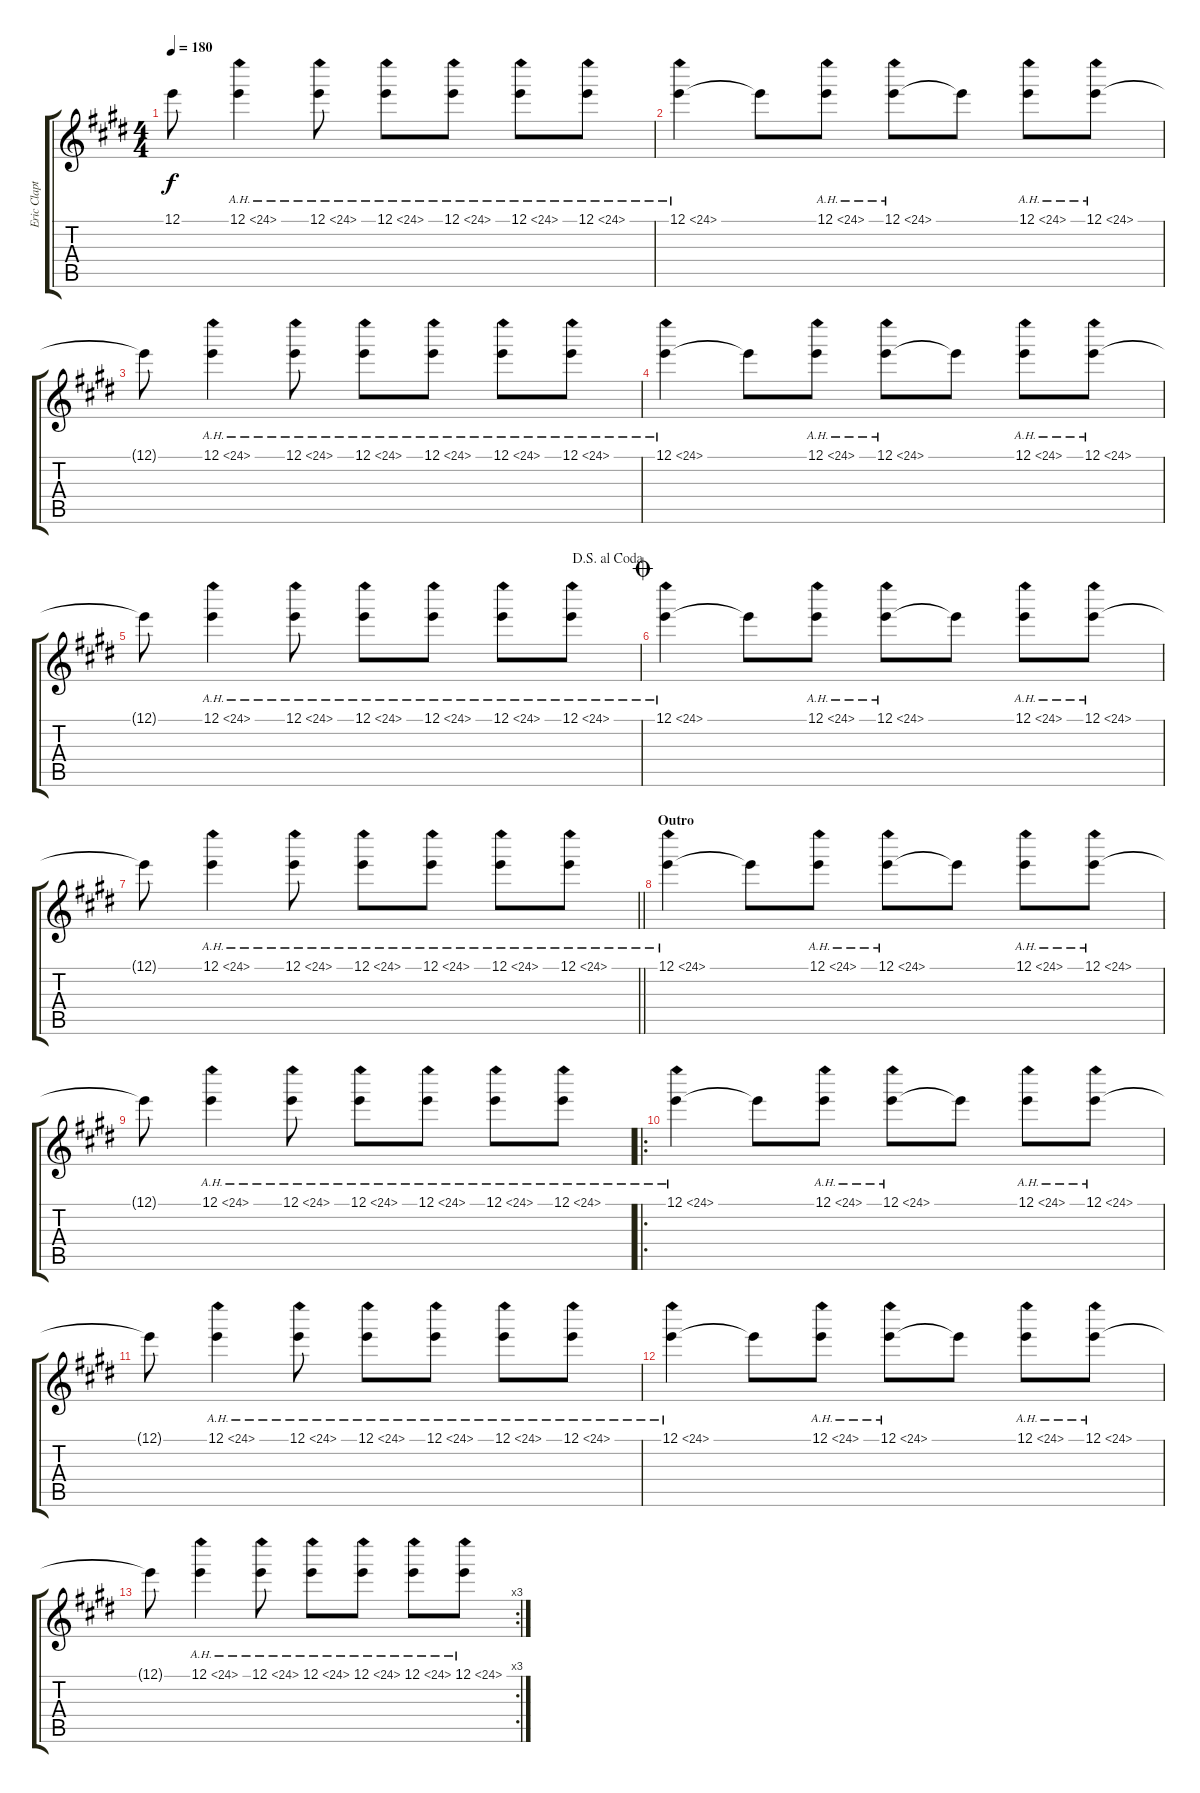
\track ("Eric Clapton - Gtr.2" "Eric Clapt") {instrument distortionguitar}
\staff {score tabs}
\tuning (E4 B3 G3 D3 A2 E2) {hide}
\ts (4 4)
\tempo 180
\clef g2
\ks c#minor
12.1{t}.8{dy f} 12.1{ah 12}.4 12.1{ah 12}.8 12.1{ah 12}.8 12.1{ah 12}.8 12.1{ah 12}.8 12.1{ah 12}.8 |
12.1{ah 12}.4 12.1{t}.8 12.1{ah 12}.8 12.1{ah 12}.8 12.1{t}.8 12.1{ah 12}.8 12.1{ah 12}.8 |
12.1{t}.8 12.1{ah 12}.4 12.1{ah 12}.8 12.1{ah 12}.8 12.1{ah 12}.8 12.1{ah 12}.8 12.1{ah 12}.8 |
12.1{ah 12}.4 12.1{t}.8 12.1{ah 12}.8 12.1{ah 12}.8 12.1{t}.8 12.1{ah 12}.8 12.1{ah 12}.8 |
\jump dalsegnoalcoda
12.1{t}.8 12.1{ah 12}.4 12.1{ah 12}.8 12.1{ah 12}.8 12.1{ah 12}.8 12.1{ah 12}.8 12.1{ah 12}.8 |
\jump coda
12.1{ah 12}.4 12.1{t}.8 12.1{ah 12}.8 12.1{ah 12}.8 12.1{t}.8 12.1{ah 12}.8 12.1{ah 12}.8 |
\barLineRight lightlight
12.1{t}.8 12.1{ah 12}.4 12.1{ah 12}.8 12.1{ah 12}.8 12.1{ah 12}.8 12.1{ah 12}.8 12.1{ah 12}.8 |
\section ("" "Outro")
12.1{ah 12}.4 12.1{t}.8 12.1{ah 12}.8 12.1{ah 12}.8 12.1{t}.8 12.1{ah 12}.8 12.1{ah 12}.8 |
12.1{t}.8 12.1{ah 12}.4 12.1{ah 12}.8 12.1{ah 12}.8 12.1{ah 12}.8 12.1{ah 12}.8 12.1{ah 12}.8 |
\ro
12.1{ah 12}.4 12.1{t}.8 12.1{ah 12}.8 12.1{ah 12}.8 12.1{t}.8 12.1{ah 12}.8 12.1{ah 12}.8 |
12.1{t}.8 12.1{ah 12}.4 12.1{ah 12}.8 12.1{ah 12}.8 12.1{ah 12}.8 12.1{ah 12}.8 12.1{ah 12}.8 |
12.1{ah 12}.4 12.1{t}.8 12.1{ah 12}.8 12.1{ah 12}.8 12.1{t}.8 12.1{ah 12}.8 12.1{ah 12}.8 |
\rc 3
12.1{t}.8 12.1{ah 12}.4 12.1{ah 12}.8 12.1{ah 12}.8 12.1{ah 12}.8 12.1{ah 12}.8 12.1{ah 12}.8
